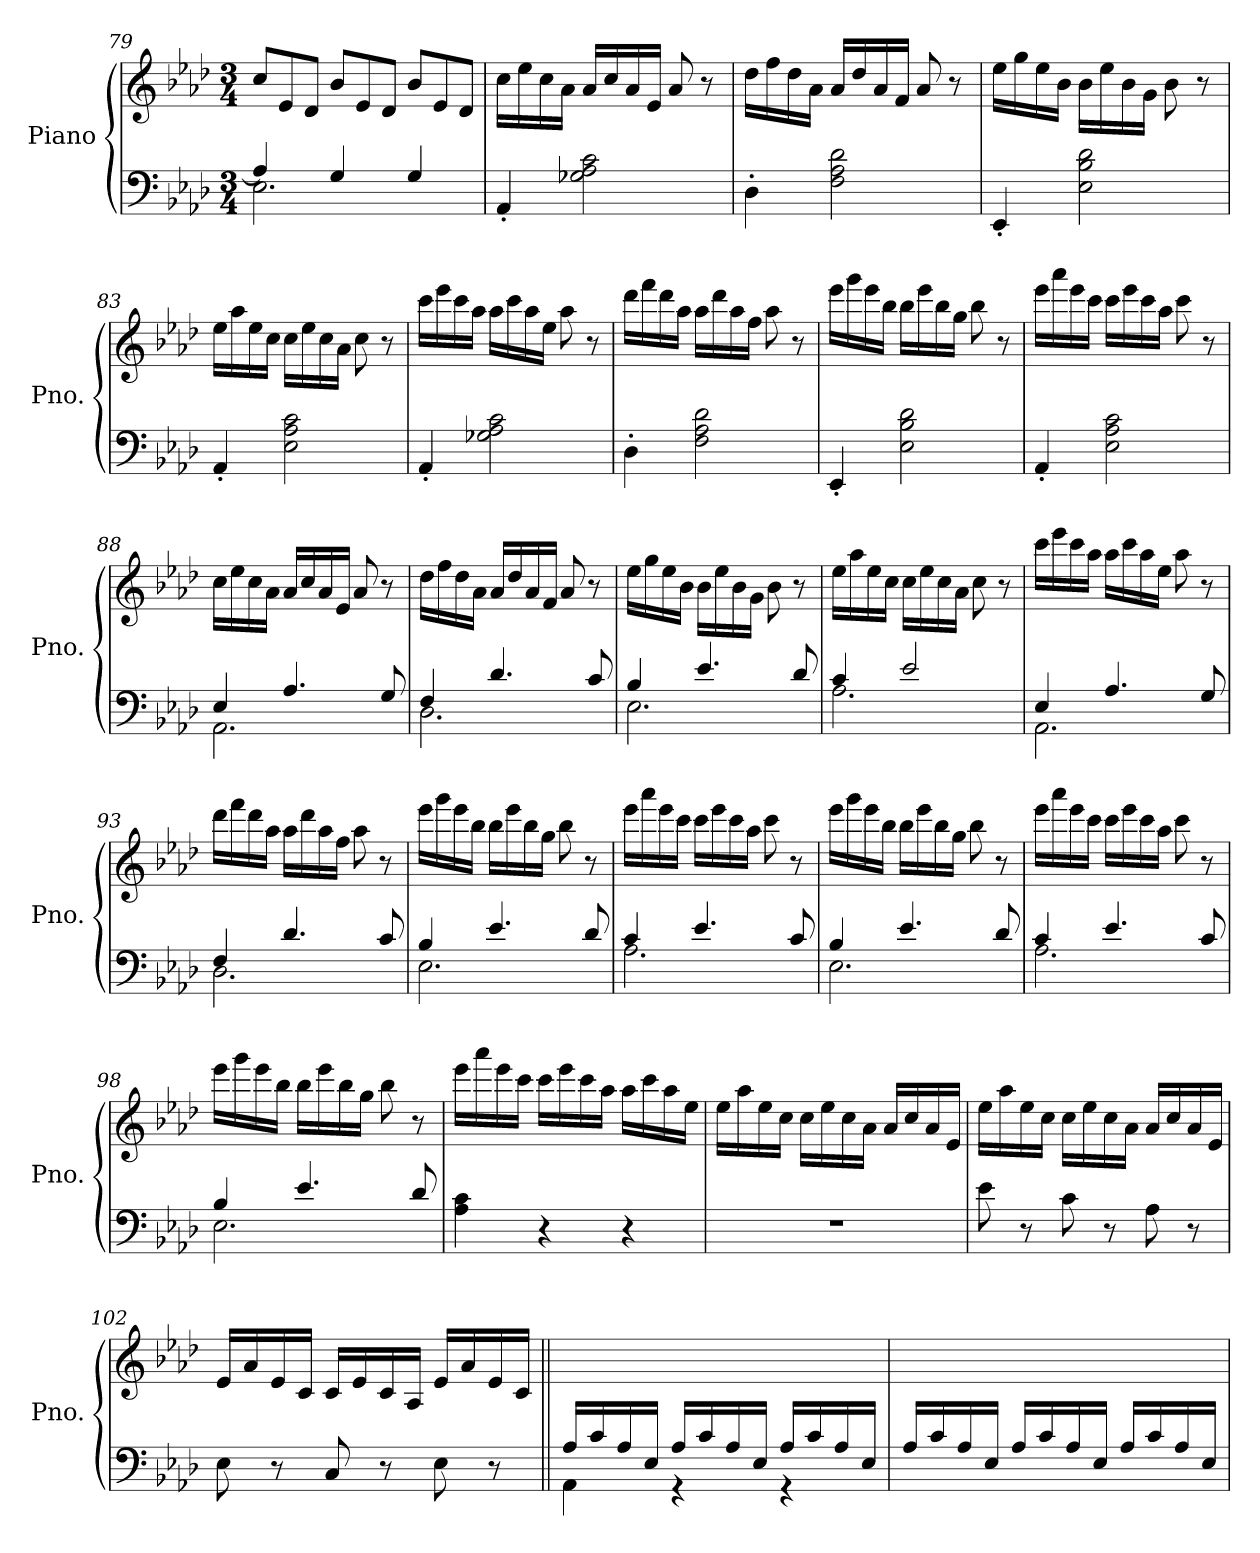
**kern	**kern
*part1	*part1
*staff2	*staff1
*I"Piano	*
*I'Pno.	*
*clefF4	*clefG2
*k[b-e-a-d-]	*k[b-e-a-d-]
*M3/4	*M3/4
=79	=79
*^	*
*	*	*Xtuplet
4A-/]	2.E-\	12cc/L
.	.	12e-/
.	.	12d-/J
4G/	.	12b-/L
.	.	12e-/
.	.	12d-/J
4G/	.	12b-/L
.	.	12e-/
.	.	12d-/J
*v	*v	*
=80	=80
4AA-'/	16cc\LL
.	16ee-\
.	16cc\
.	16a-\JJ
2G-X\ 2A-\ 2c\	16a-/LL
.	16cc/
.	16a-/
.	16e-/JJ
.	8a-/
.	8r
!!LO:PB:g=z
=81	=81
4D-'\	16dd-\LL
.	16ff\
.	16dd-\
.	16a-\JJ
2F\ 2A-\ 2d-\	16a-/LL
.	16dd-/
.	16a-/
.	16f/JJ
.	8a-/
.	8r
=82	=82
4EE-'/	16ee-\LL
.	16gg\
.	16ee-\
.	16b-\JJ
2E-\ 2B-\ 2d-\	16b-\LL
.	16ee-\
.	16b-\
.	16g\JJ
.	8b-\
.	8r
=83	=83
4AA-'/	16ee-\LL
.	16aa-\
.	16ee-\
.	16cc\JJ
2E-\ 2A-\ 2c\	16cc\LL
.	16ee-\
.	16cc\
.	16a-\JJ
.	8cc\
.	8r
=84	=84
4AA-'/	16ccc\LL
.	16eee-\
.	16ccc\
.	16aa-\JJ
2G-X\ 2A-\ 2c\	16aa-\LL
.	16ccc\
.	16aa-\
.	16ee-\JJ
.	8aa-\
.	8r
=85	=85
4D-'\	16ddd-\LL
.	16fff\
.	16ddd-\
.	16aa-\JJ
2F\ 2A-\ 2d-\	16aa-\LL
.	16ddd-\
.	16aa-\
.	16ff\JJ
.	8aa-\
.	8r
!!LO:LB:g=z
=86	=86
4EE-'/	16eee-\LL
.	16ggg\
.	16eee-\
.	16bb-\JJ
2E-\ 2B-\ 2d-\	16bb-\LL
.	16eee-\
.	16bb-\
.	16gg\JJ
.	8bb-\
.	8r
=87	=87
4AA-'/	16eee-\LL
.	16aaa-\
.	16eee-\
.	16ccc\JJ
2E-\ 2A-\ 2c\	16ccc\LL
.	16eee-\
.	16ccc\
.	16aa-\JJ
.	8ccc\
.	8r
=88	=88
*^	*
4E-/	2.AA-\	16cc\LL
.	.	16ee-\
.	.	16cc\
.	.	16a-\JJ
4.A-/	.	16a-/LL
.	.	16cc/
.	.	16a-/
.	.	16e-/JJ
.	.	8a-/
8G/	.	8r
=89	=89	=89
4F/	2.D-\	16dd-\LL
.	.	16ff\
.	.	16dd-\
.	.	16a-\JJ
4.d-/	.	16a-/LL
.	.	16dd-/
.	.	16a-/
.	.	16f/JJ
.	.	8a-/
8c/	.	8r
!!LO:LB:g=z
=90	=90	=90
4B-/	2.E-\	16ee-\LL
.	.	16gg\
.	.	16ee-\
.	.	16b-\JJ
4.e-/	.	16b-\LL
.	.	16ee-\
.	.	16b-\
.	.	16g\JJ
.	.	8b-\
8d-/	.	8r
=91	=91	=91
4c/	2.A-\	16ee-\LL
.	.	16aa-\
.	.	16ee-\
.	.	16cc\JJ
2e-/	.	16cc\LL
.	.	16ee-\
.	.	16cc\
.	.	16a-\JJ
.	.	8cc\
.	.	8r
=92	=92	=92
4E-/	2.AA-\	16ccc\LL
.	.	16eee-\
.	.	16ccc\
.	.	16aa-\JJ
4.A-/	.	16aa-\LL
.	.	16ccc\
.	.	16aa-\
.	.	16ee-\JJ
.	.	8aa-\
8G/	.	8r
=93	=93	=93
4F/	2.D-\	16ddd-\LL
.	.	16fff\
.	.	16ddd-\
.	.	16aa-\JJ
4.d-/	.	16aa-\LL
.	.	16ddd-\
.	.	16aa-\
.	.	16ff\JJ
.	.	8aa-\
8c/	.	8r
!!LO:LB:g=z
=94	=94	=94
4B-/	2.E-\	16eee-\LL
.	.	16ggg\
.	.	16eee-\
.	.	16bb-\JJ
4.e-/	.	16bb-\LL
.	.	16eee-\
.	.	16bb-\
.	.	16gg\JJ
.	.	8bb-\
8d-/	.	8r
=95	=95	=95
4c/	2.A-\	16eee-\LL
.	.	16aaa-\
.	.	16eee-\
.	.	16ccc\JJ
4.e-/	.	16ccc\LL
.	.	16eee-\
.	.	16ccc\
.	.	16aa-\JJ
.	.	8ccc\
8c/	.	8r
=96	=96	=96
4B-/	2.E-\	16eee-\LL
.	.	16ggg\
.	.	16eee-\
.	.	16bb-\JJ
4.e-/	.	16bb-\LL
.	.	16eee-\
.	.	16bb-\
.	.	16gg\JJ
.	.	8bb-\
8d-/	.	8r
=97	=97	=97
4c/	2.A-\	16eee-\LL
.	.	16aaa-\
.	.	16eee-\
.	.	16ccc\JJ
4.e-/	.	16ccc\LL
.	.	16eee-\
.	.	16ccc\
.	.	16aa-\JJ
.	.	8ccc\
8c/	.	8r
!!LO:LB:g=z
=98	=98	=98
4B-/	2.E-\	16eee-\LL
.	.	16ggg\
.	.	16eee-\
.	.	16bb-\JJ
4.e-/	.	16bb-\LL
.	.	16eee-\
.	.	16bb-\
.	.	16gg\JJ
.	.	8bb-\
8d-/	.	8r
*v	*v	*
=99	=99
4A-\ 4c\	16eee-\LL
.	16aaa-\
.	16eee-\
.	16ccc\JJ
4r	16ccc\LL
.	16eee-\
.	16ccc\
.	16aa-\JJ
4r	16aa-\LL
.	16ccc\
.	16aa-\
.	16ee-\JJ
=100	=100
2.r	16ee-\LL
.	16aa-\
.	16ee-\
.	16cc\JJ
.	16cc\LL
.	16ee-\
.	16cc\
.	16a-\JJ
.	16a-/LL
.	16cc/
.	16a-/
.	16e-/JJ
=101	=101
8e-\	16ee-\LL
.	16aa-\
8r	16ee-\
.	16cc\JJ
8c\	16cc\LL
.	16ee-\
8r	16cc\
.	16a-\JJ
8A-\	16a-/LL
.	16cc/
8r	16a-/
.	16e-/JJ
!!LO:LB:g=z
=102	=102
8E-\	16e-/LL
.	16a-/
8r	16e-/
.	16c/JJ
8C/	16c/LL
.	16e-/
8r	16c/
.	16A-/JJ
8E-\	16e-/LL
.	16a-/
8r	16e-/
.	16c/JJ
=103||	=103||
*^	*
16A-/LL	4AA-\	2.ryy
16c/	.	.
16A-/	.	.
16E-/JJ	.	.
16A-/LL	4r	.
16c/	.	.
16A-/	.	.
16E-/JJ	.	.
16A-/LL	4r	.
16c/	.	.
16A-/	.	.
16E-/JJ	.	.
*v	*v	*
=104	=104
16A-/LL	2.ryy
16c/	.
16A-/	.
16E-/JJ	.
16A-/LL	.
16c/	.
16A-/	.
16E-/JJ	.
16A-/LL	.
16c/	.
16A-/	.
16E-/JJ	.
=	=
*-	*-
